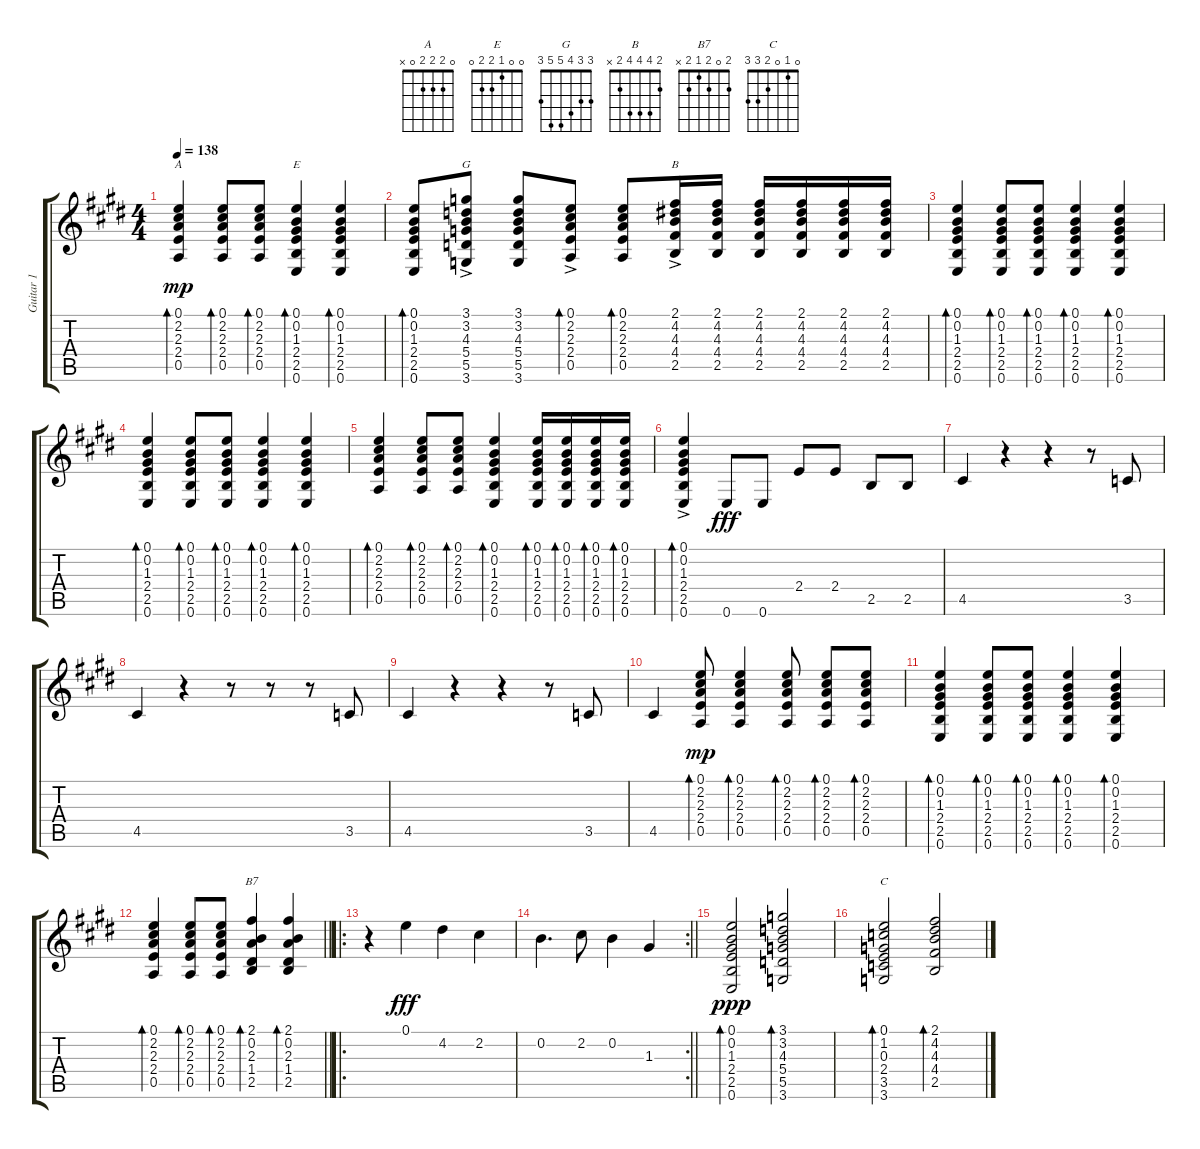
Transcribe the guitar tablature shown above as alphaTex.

\track ("Guitar 1" "Guitar 1") {instrument electricguitarclean}
\staff {score tabs}
\tuning (E4 B3 G3 D3 A2 E2) {hide}
\chord ("A" 0 2 2 2 0 x)
\chord ("E" 0 0 1 2 2 0)
\chord ("G" 3 3 4 5 5 3) {barre 0}
\chord ("B" 2 4 4 4 2 x) {barre 0}
\chord ("B7" 2 0 2 1 2 x)
\chord ("C" 0 1 0 2 3 3)
\ts (4 4)
\tempo 138
\clef g2
\ks e
(0.1 2.2 2.3 2.4 0.5).4{bd 60 ch "A" dy mp} (0.1 2.2 2.3 2.4 0.5).8{bd 60} (0.1 2.2 2.3 2.4 0.5).8{bd 60} (0.1 0.2 1.3 2.4 2.5 0.6).4{bd 60 ch "E"} (0.1 0.2 1.3 2.4 2.5 0.6).4{bd 60} |
(0.1 0.2 1.3 2.4 2.5 0.6).8{bd 60} (3.1{ac} 3.2{ac} 4.3{ac} 5.4{ac} 5.5{ac} 3.6{ac}).8{ch "G"} (3.1 3.2 4.3 5.4 5.5 3.6).8 (0.1{ac} 2.2{ac} 2.3{ac} 2.4{ac} 0.5{ac}).8{bd 60} (0.1 2.2 2.3 2.4 0.5).8{bd 60} (2.1{ac} 4.2{ac} 4.3{ac} 4.4{ac} 2.5{ac}).16{ch "B"} (2.1 4.2 4.3 4.4 2.5).16 (2.1 4.2 4.3 4.4 2.5).16 (2.1 4.2 4.3 4.4 2.5).16 (2.1 4.2 4.3 4.4 2.5).16 (2.1 4.2 4.3 4.4 2.5).16 |
(0.1 0.2 1.3 2.4 2.5 0.6).4{bd 60} (0.1 0.2 1.3 2.4 2.5 0.6).8{bd 60} (0.1 0.2 1.3 2.4 2.5 0.6).8{bd 60} (0.1 0.2 1.3 2.4 2.5 0.6).4{bd 60} (0.1 0.2 1.3 2.4 2.5 0.6).4{bd 60} |
(0.1 0.2 1.3 2.4 2.5 0.6).4{bd 60} (0.1 0.2 1.3 2.4 2.5 0.6).8{bd 60} (0.1 0.2 1.3 2.4 2.5 0.6).8{bd 60} (0.1 0.2 1.3 2.4 2.5 0.6).4{bd 60} (0.1 0.2 1.3 2.4 2.5 0.6).4{bd 60} |
(0.1 2.2 2.3 2.4 0.5).4{bd 60} (0.1 2.2 2.3 2.4 0.5).8{bd 60} (0.1 2.2 2.3 2.4 0.5).8{bd 60} (0.1 0.2 1.3 2.4 2.5 0.6).4{bd 60} (0.1 0.2 1.3 2.4 2.5 0.6).16{bd 60} (0.1 0.2 1.3 2.4 2.5 0.6).16{bd 60} (0.1 0.2 1.3 2.4 2.5 0.6).16{bd 60} (0.1 0.2 1.3 2.4 2.5 0.6).16{bd 60} |
(0.1{ac} 0.2{ac} 1.3{ac} 2.4{ac} 2.5{ac} 0.6{ac}).4{bd 60} 0.6.8{dy fff} 0.6.8 2.4.8 2.4.8 2.5.8 2.5.8 |
4.5.4 r.4 r.4 r.8 3.5.8 |
4.5.4 r.4 r.8 r.8 r.8 3.5.8 |
4.5.4 r.4 r.4 r.8 3.5.8 |
4.5.4 (0.1 2.2 2.3 2.4 0.5).8{bd 60 dy mp} (0.1 2.2 2.3 2.4 0.5).4{bd 60} (0.1 2.2 2.3 2.4 0.5).8{bd 60} (0.1 2.2 2.3 2.4 0.5).8{bd 60} (0.1 2.2 2.3 2.4 0.5).8{bd 60} |
(0.1 0.2 1.3 2.4 2.5 0.6).4{bd 60} (0.1 0.2 1.3 2.4 2.5 0.6).8{bd 60} (0.1 0.2 1.3 2.4 2.5 0.6).8{bd 60} (0.1 0.2 1.3 2.4 2.5 0.6).4{bd 60} (0.1 0.2 1.3 2.4 2.5 0.6).4{bd 60} |
\barLineRight lightlight
(0.1 2.2 2.3 2.4 0.5).4{bd 60} (0.1 2.2 2.3 2.4 0.5).8{bd 60} (0.1 2.2 2.3 2.4 0.5).8{bd 60} (2.1 0.2 2.3 1.4 2.5).4{bd 60 ch "B7"} (2.1 0.2 2.3 1.4 2.5).4{bd 60} |
\ro
r.4 0.1.4{dy fff} 4.2.4 2.2.4 |
\rc 2
\barLineRight lightlight
0.2.4{d} 2.2.8 0.2.4 1.3.4 |
(0.1 0.2 1.3 2.4 2.5 0.6).2{bd 60 dy ppp} (3.1 3.2 4.3 5.4 5.5 3.6).2{bd 60} |
(0.1 1.2 0.3 2.4 3.5 3.6).2{bd 60 ch "C"} (2.1 4.2 4.3 4.4 2.5).2{bd 60}
